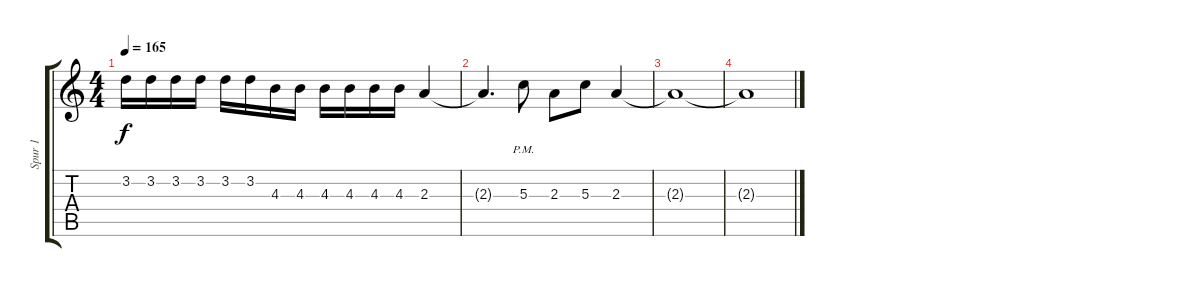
\track ("Spur 1" "Spur 1") {instrument distortionguitar}
\staff {score tabs}
\tuning (E4 B3 G3 D3 A2 E2) {hide}
\ts (4 4)
\tempo 165
\clef g2
\ks c
3.2.16{dy f} 3.2.16 3.2.16 3.2.16 3.2.16 3.2.16 4.3.16 4.3.16 4.3.16 4.3.16 4.3.16 4.3.16 2.3.4 |
2.3{t}.4{d} 5.3{pm}.8 2.3.8 5.3.8 2.3.4{volume 0} |
2.3{t}.1 |
2.3{t}.1
